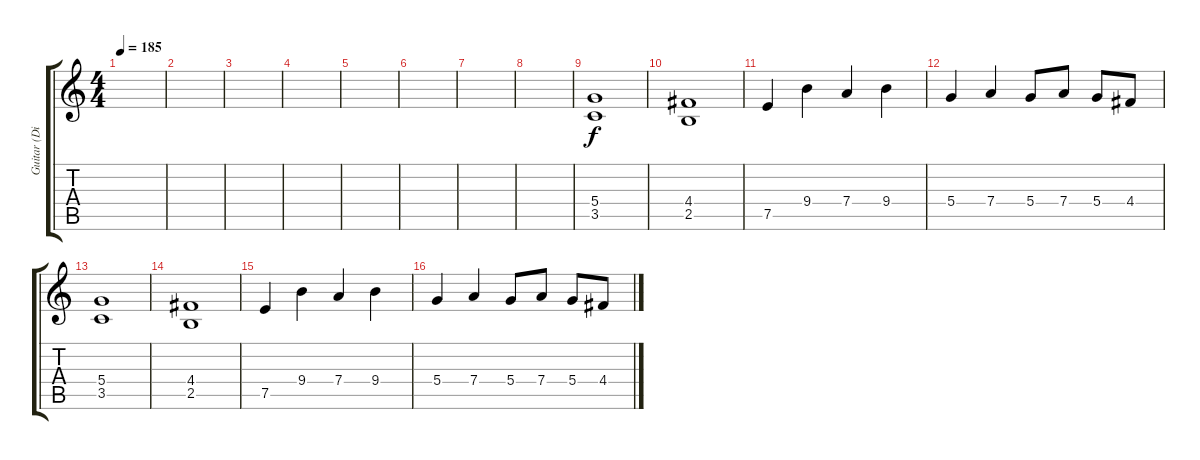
\track ("Guitar (Diagenz)" "Guitar (Di") {instrument distortionguitar}
\staff {score tabs}
\tuning (E4 B3 G3 D3 A2 E2) {hide}
\ts (4 4)
\tempo 185
\clef g2
\ks c
|
|
|
|
|
|
|
|
(5.4 3.5).1 |
(4.4 2.5).1 |
7.5.4 9.4.4 7.4.4 9.4.4 |
5.4.4 7.4.4 5.4.8 7.4.8 5.4.8 4.4.8 |
(5.4 3.5).1 |
(4.4 2.5).1 |
7.5.4 9.4.4 7.4.4 9.4.4 |
5.4.4 7.4.4 5.4.8 7.4.8 5.4.8 4.4.8
